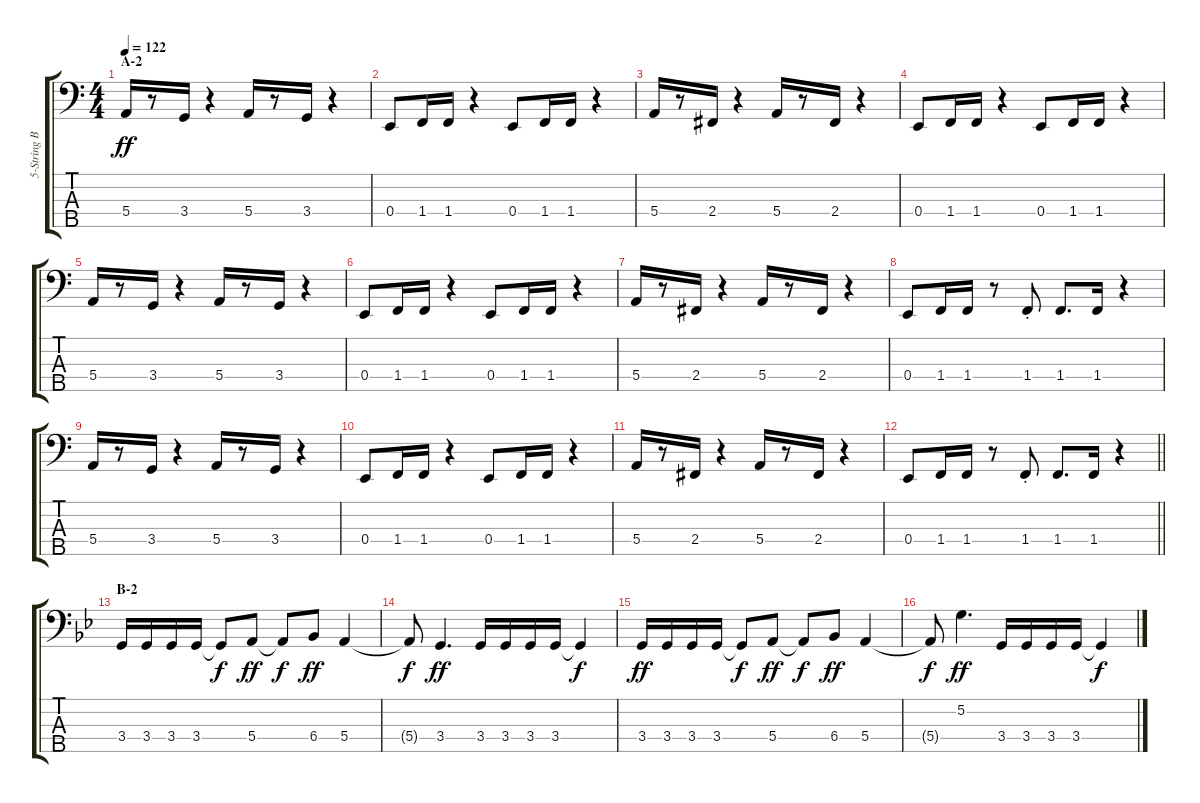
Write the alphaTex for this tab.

\track ("5-String Bass" "5-String B") {instrument electricbassfinger}
\staff {score tabs}
\tuning (G2 D2 A1 E1 B0) {hide}
\ts (4 4)
\section ("" "A-2")
\tempo 122
\clef f4
\ks c
5.4.16{dy ff} r.8 3.4.16 r.4 5.4.16 r.8 3.4.16 r.4 |
0.4.8 1.4.16 1.4.16 r.4 0.4.8 1.4.16 1.4.16 r.4 |
5.4.16 r.8 2.4.16 r.4 5.4.16 r.8 2.4.16 r.4 |
0.4.8 1.4.16 1.4.16 r.4 0.4.8 1.4.16 1.4.16 r.4 |
5.4.16 r.8 3.4.16 r.4 5.4.16 r.8 3.4.16 r.4 |
0.4.8 1.4.16 1.4.16 r.4 0.4.8 1.4.16 1.4.16 r.4 |
5.4.16 r.8 2.4.16 r.4 5.4.16 r.8 2.4.16 r.4 |
0.4.8 1.4.16 1.4.16 r.8 1.4{st}.8 1.4.8{d} 1.4.16 r.4 |
5.4.16 r.8 3.4.16 r.4 5.4.16 r.8 3.4.16 r.4 |
0.4.8 1.4.16 1.4.16 r.4 0.4.8 1.4.16 1.4.16 r.4 |
5.4.16 r.8 2.4.16 r.4 5.4.16 r.8 2.4.16 r.4 |
\barLineRight lightlight
0.4.8 1.4.16 1.4.16 r.8 1.4{st}.8 1.4.8{d} 1.4.16 r.4 |
\section ("" "B-2")
\ks bb
3.4.16 3.4.16 3.4.16 3.4.16 3.4{t}.8{dy f} 5.4.8{dy ff} 5.4{t}.8{dy f} 6.4.8{dy ff} 5.4.4 |
5.4{t}.8{dy f} 3.4.4{d dy ff} 3.4.16 3.4.16 3.4.16 3.4.16 3.4{t}.4{dy f} |
3.4.16{dy ff} 3.4.16 3.4.16 3.4.16 3.4{t}.8{dy f} 5.4.8{dy ff} 5.4{t}.8{dy f} 6.4.8{dy ff} 5.4.4 |
5.4{t}.8{dy f} 5.2.4{d dy ff} 3.4.16 3.4.16 3.4.16 3.4.16 3.4{t}.4{dy f}
